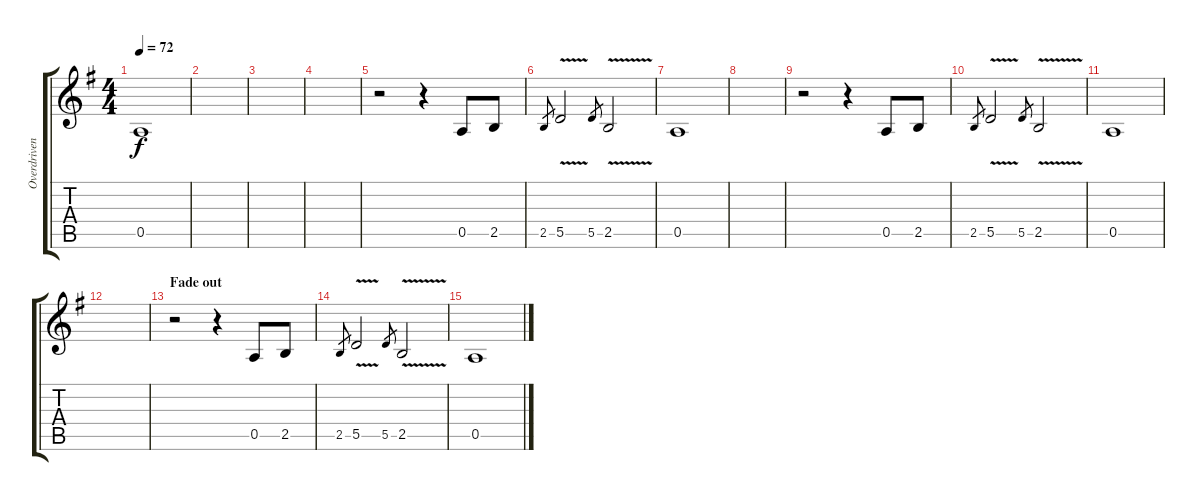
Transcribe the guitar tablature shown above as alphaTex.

\track ("Overdriven Guitar V" "Overdriven") {instrument distortionguitar}
\staff {score tabs}
\tuning (E4 B3 G3 D3 A2 E2) {hide}
\ts (4 4)
\tempo 72
\clef g2
\ks eminor
0.5.1{dy f} |
|
|
|
r.2 r.4 0.5.8 2.5.8 |
2.5.8{gr} 5.5{v}.2 5.5.8{gr} 2.5{v}.2 |
0.5.1 |
|
r.2 r.4 0.5.8 2.5.8 |
2.5.8{gr} 5.5{v}.2 5.5.8{gr} 2.5{v}.2 |
0.5.1 |
|
\section ("" "Fade out")
r.2 r.4 0.5.8 2.5.8 |
2.5.8{gr} 5.5{v}.2 5.5.8{gr} 2.5{v}.2 |
0.5.1
